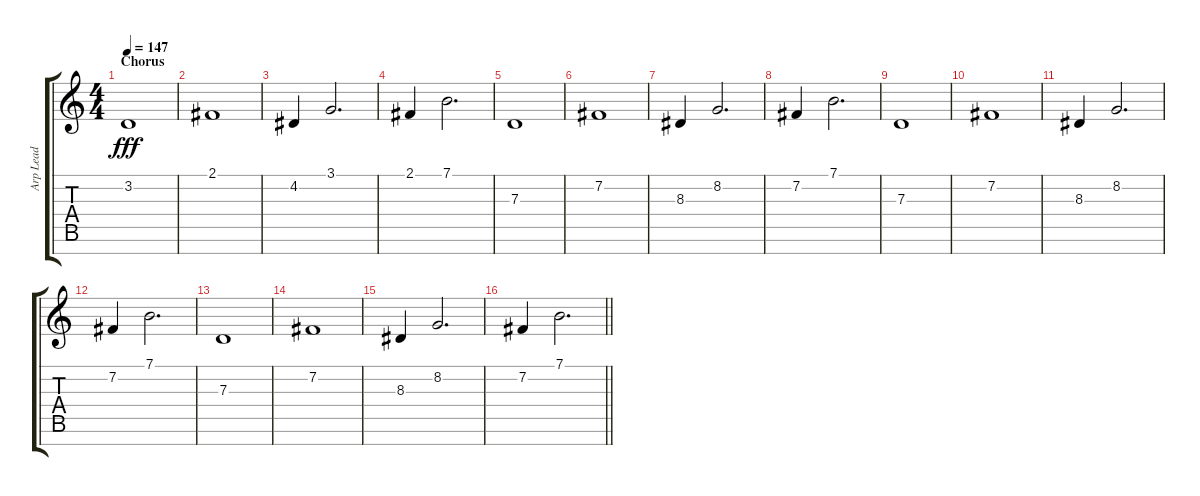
\track ("Arp Lead" "Arp Lead") {instrument fx4atmosphere}
\staff {score tabs}
\tuning (E4 B3 G3 D3 A2 E2 B1) {hide}
\ts (4 4)
\section ("" "Chorus")
\tempo 147
\clef g2
\ks c
3.2.1{dy fff} |
2.1.1 |
4.2.4 3.1.2{d} |
2.1.4 7.1.2{d} |
7.3.1 |
7.2.1 |
8.3.4 8.2.2{d} |
7.2.4 7.1.2{d} |
7.3.1 |
7.2.1 |
8.3.4 8.2.2{d} |
7.2.4 7.1.2{d} |
7.3.1 |
7.2.1 |
8.3.4 8.2.2{d} |
\barLineRight lightlight
7.2.4 7.1.2{d}
